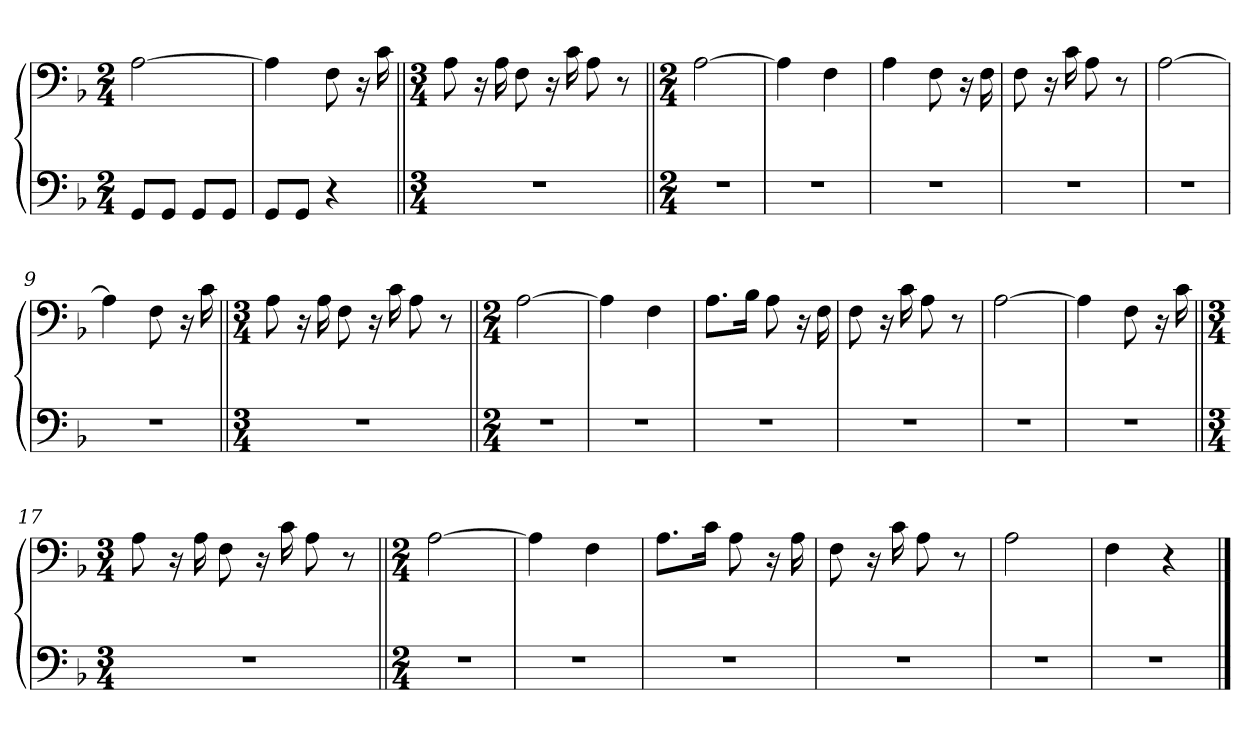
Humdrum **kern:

**kern	**kern
*part1	*part1
*staff2	*staff1
*clefF4	*clefF4
*k[b-]	*k[b-]
*M2/4	*M2/4
=1	=1
8GG/L	[2A\
8GG/J	.
8GG/L	.
8GG/J	.
=2	=2
8GG/L	4A\]
8GG/J	.
4r	8F\
.	16r
.	16c\
=3||	=3||
*M3/4	*M3/4
2.r	8A\
.	16r
.	16A\
.	8F\
.	16r
.	16c\
.	8A\
.	8r
=4||	=4||
*M2/4	*M2/4
2r	[2A\
=5	=5
2r	4A\]
.	4F\
=6	=6
2r	4A\
.	8F\
.	16r
.	16F\
=7	=7
2r	8F\
.	16r
.	16c\
.	8A\
.	8r
=8	=8
2r	[2A\
=9	=9
2r	4A\]
.	8F\
.	16r
.	16c\
=10||	=10||
*M3/4	*M3/4
2.r	8A\
.	16r
.	16A\
.	8F\
.	16r
.	16c\
.	8A\
.	8r
=11||	=11||
*M2/4	*M2/4
2r	[2A\
=12	=12
2r	4A\]
.	4F\
=13	=13
2r	8.A\L
.	16B-\Jk
.	8A\
.	16r
.	16F\
=14	=14
2r	8F\
.	16r
.	16c\
.	8A\
.	8r
=15	=15
2r	[2A\
=16	=16
2r	4A\]
.	8F\
.	16r
.	16c\
=17||	=17||
*M3/4	*M3/4
2.r	8A\
.	16r
.	16A\
.	8F\
.	16r
.	16c\
.	8A\
.	8r
=18||	=18||
*M2/4	*M2/4
2r	[2A\
=19	=19
2r	4A\]
.	4F\
=20	=20
2r	8.A\L
.	16c\Jk
.	8A\
.	16r
.	16A\
=21	=21
2r	8F\
.	16r
.	16c\
.	8A\
.	8r
=22	=22
2r	2A\
=23	=23
2r	4F\
.	4r
==	==
*-	*-
